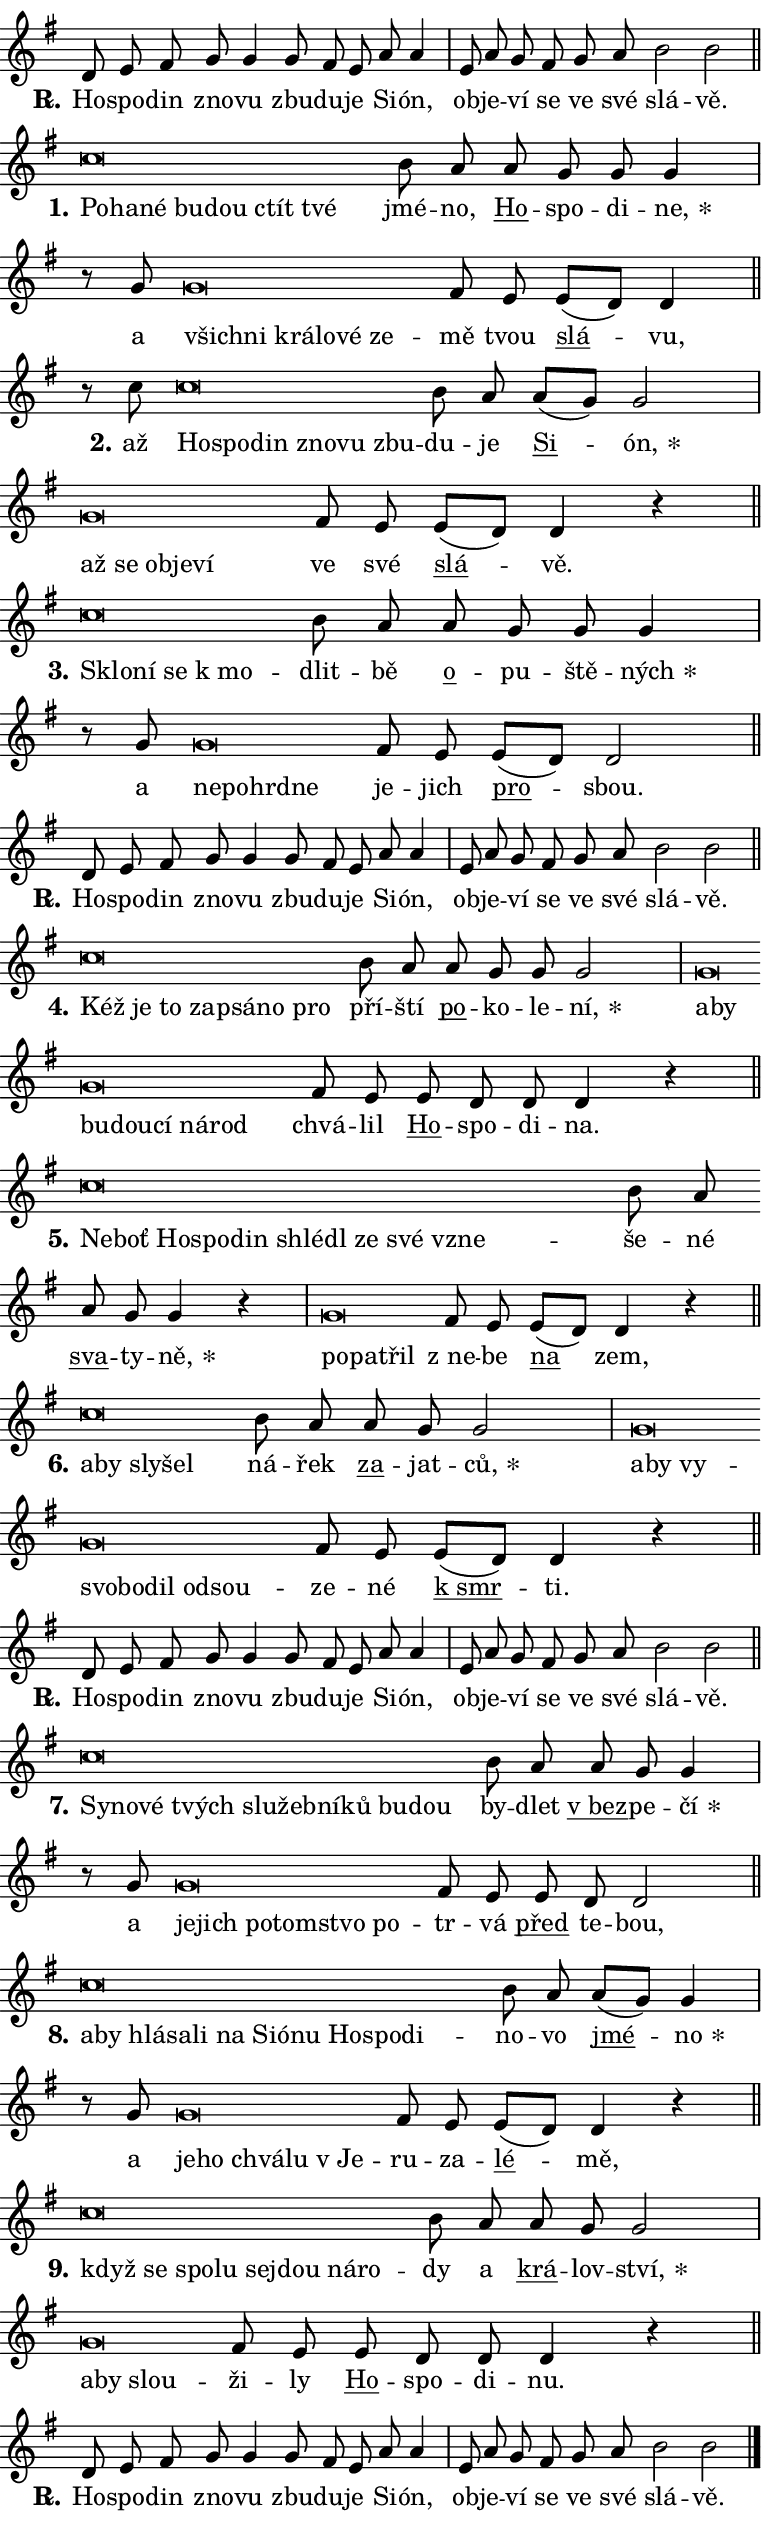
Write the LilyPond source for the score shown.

\version "2.24.0"
\header { tagline = "" }
\paper {
  indent = 0\cm
  top-margin = 0\cm
  right-margin = 0.13\cm % to fit lyric hyphens
  bottom-margin = 0\cm
  left-margin = 0\cm
  paper-width = 13\cm
  page-breaking = #ly:one-page-breaking
  system-system-spacing.basic-distance = #11
  score-system-spacing.basic-distance = #11
  ragged-last = ##f
}


%% Author: Thomas Morley
%% https://lists.gnu.org/archive/html/lilypond-user/2020-05/msg00002.html
#(define (line-position grob)
"Returns position of @var[grob} in current system:
   @code{'start}, if at first time-step
   @code{'end}, if at last time-step
   @code{'middle} otherwise
"
  (let* ((col (ly:item-get-column grob))
         (ln (ly:grob-object col 'left-neighbor))
         (rn (ly:grob-object col 'right-neighbor))
         (col-to-check-left (if (ly:grob? ln) ln col))
         (col-to-check-right (if (ly:grob? rn) rn col))
         (break-dir-left
           (and
             (ly:grob-property col-to-check-left 'non-musical #f)
             (ly:item-break-dir col-to-check-left)))
         (break-dir-right
           (and
             (ly:grob-property col-to-check-right 'non-musical #f)
             (ly:item-break-dir col-to-check-right))))
        (cond ((eqv? 1 break-dir-left) 'start)
              ((eqv? -1 break-dir-right) 'end)
              (else 'middle))))

#(define (tranparent-at-line-position vctor)
  (lambda (grob)
  "Relying on @code{line-position} select the relevant enry from @var{vctor}.
Used to determine transparency,"
    (case (line-position grob)
      ((end) (not (vector-ref vctor 0)))
      ((middle) (not (vector-ref vctor 1)))
      ((start) (not (vector-ref vctor 2))))))

noteHeadBreakVisibility =
#(define-music-function (break-visibility)(vector?)
"Makes @code{NoteHead}s transparent relying on @var{break-visibility}"
#{
  \override NoteHead.transparent =
    #(tranparent-at-line-position break-visibility)
#})

#(define delete-ledgers-for-transparent-note-heads
  (lambda (grob)
    "Reads whether a @code{NoteHead} is transparent.
If so this @code{NoteHead} is removed from @code{'note-heads} from
@var{grob}, which is supposed to be @code{LedgerLineSpanner}.
As a result ledgers are not printed for this @code{NoteHead}"
    (let* ((nhds-array (ly:grob-object grob 'note-heads))
           (nhds-list
             (if (ly:grob-array? nhds-array)
                 (ly:grob-array->list nhds-array)
                 '()))
           ;; Relies on the transparent-property being done before
           ;; Staff.LedgerLineSpanner.after-line-breaking is executed.
           ;; This is fragile ...
           (to-keep
             (remove
               (lambda (nhd)
                 (ly:grob-property nhd 'transparent #f))
               nhds-list)))
      ;; TODO find a better method to iterate over grob-arrays, similiar
      ;; to filter/remove etc for lists
      ;; For now rebuilt from scratch
      (set! (ly:grob-object grob 'note-heads)  '())
      (for-each
        (lambda (nhd)
          (ly:pointer-group-interface::add-grob grob 'note-heads nhd))
        to-keep))))

squashNotes = {
  \override NoteHead.X-extent = #'(-0.2 . 0.2)
  \override NoteHead.Y-extent = #'(-0.75 . 0)
  \override NoteHead.stencil =
    #(lambda (grob)
       (let ((pos (ly:grob-property grob 'staff-position)))
         (begin
           (if (< pos -7) (display "ERROR: Lower brevis then expected\n") (display ""))
           (if (<= pos -6) ly:text-interface::print ly:note-head::print))))
}
unSquashNotes = {
  \revert NoteHead.X-extent
  \revert NoteHead.Y-extent
  \revert NoteHead.stencil
}

hideNotes = \noteHeadBreakVisibility #begin-of-line-visible
unHideNotes = \noteHeadBreakVisibility #all-visible

% work-around for resetting accidentals
% https://lilypond.org/doc/v2.23/Documentation/notation/displaying-rhythms#unmetered-music
cadenzaMeasure = {
  \cadenzaOff
  \partial 1024 s1024
  \cadenzaOn
}

#(define-markup-command (accent layout props text) (markup?)
  "Underline accented syllable"
  (interpret-markup layout props
    #{\markup \override #'(offset . 4.3) \underline { #text }#}))

responsum = \markup \concat {
  "R" \hspace #-1.05 \path #0.1 #'((moveto 0 0.07) (lineto 0.9 0.8)) \hspace #0.05 "."
}

spaceSize = #0.6828661417322834 % exact space size for TeX Gyre Schola

\layout {
  \context {
    \Staff
    \remove "Time_signature_engraver"
    \override LedgerLineSpanner.after-line-breaking = #delete-ledgers-for-transparent-note-heads
  }
  \context {
    \Lyrics {
      \override LyricSpace.minimum-distance = \spaceSize
      \override LyricText.font-name = #"TeX Gyre Schola"
      \override LyricText.font-size = 1
      \override StanzaNumber.font-name = #"TeX Gyre Schola Bold"
      \override StanzaNumber.font-size = 1
    }
  }
  \context {
    \Score 
    \override NoteHead.text =
      #(lambda (grob) 
        (let ((pos (ly:grob-property grob 'staff-position)))
          #{\markup {
            \combine
              \halign #-0.55 \raise #(if (= pos -6) 0 0.5) \override #'(thickness . 2) \draw-line #'(3.2 . 0)
              \musicglyph "noteheads.sM1"
          }#}))
  }
}

% magnetic-lyrics.ily
%
%   written by
%     Jean Abou Samra <jean@abou-samra.fr>
%     Werner Lemberg <wl@gnu.org>
%
%   adapted by
%     Jiri Hon <jiri.hon@gmail.com>
%
% Version 2022-Apr-15

% https://www.mail-archive.com/lilypond-user@gnu.org/msg149350.html

#(define (Left_hyphen_pointer_engraver context)
   "Collect syllable-hyphen-syllable occurrences in lyrics and store
them in properties.  This engraver only looks to the left.  For
example, if the lyrics input is @code{foo -- bar}, it does the
following.

@itemize @bullet
@item
Set the @code{text} property of the @code{LyricHyphen} grob between
@q{foo} and @q{bar} to @code{foo}.

@item
Set the @code{left-hyphen} property of the @code{LyricText} grob with
text @q{foo} to the @code{LyricHyphen} grob between @q{foo} and
@q{bar}.
@end itemize

Use this auxiliary engraver in combination with the
@code{lyric-@/text::@/apply-@/magnetic-@/offset!} hook."
   (let ((hyphen #f)
         (text #f))
     (make-engraver
      (acknowledgers
       ((lyric-syllable-interface engraver grob source-engraver)
        (set! text grob)))
      (end-acknowledgers
       ((lyric-hyphen-interface engraver grob source-engraver)
        ;(when (not (grob::has-interface grob 'lyric-space-interface))
          (set! hyphen grob)));)
      ((stop-translation-timestep engraver)
       (when (and text hyphen)
         (ly:grob-set-object! text 'left-hyphen hyphen))
       (set! text #f)
       (set! hyphen #f)))))

#(define (lyric-text::apply-magnetic-offset! grob)
   "If the space between two syllables is less than the value in
property @code{LyricText@/.details@/.squash-threshold}, move the right
syllable to the left so that it gets concatenated with the left
syllable.

Use this function as a hook for
@code{LyricText@/.after-@/line-@/breaking} if the
@code{Left_@/hyphen_@/pointer_@/engraver} is active."
   (let ((hyphen (ly:grob-object grob 'left-hyphen #f)))
     (when hyphen
       (let ((left-text (ly:spanner-bound hyphen LEFT)))
         (when (grob::has-interface left-text 'lyric-syllable-interface)
           (let* ((common (ly:grob-common-refpoint grob left-text X))
                  (this-x-ext (ly:grob-extent grob common X))
                  (left-x-ext
                   (begin
                     ;; Trigger magnetism for left-text.
                     (ly:grob-property left-text 'after-line-breaking)
                     (ly:grob-extent left-text common X)))
                  ;; `delta` is the gap width between two syllables.
                  (delta (- (interval-start this-x-ext)
                            (interval-end left-x-ext)))
                  (details (ly:grob-property grob 'details))
                  (threshold (assoc-get 'squash-threshold details 0.2)))
             (when (< delta threshold)
               (let* (;; We have to manipulate the input text so that
                      ;; ligatures crossing syllable boundaries are not
                      ;; disabled.  For languages based on the Latin
                      ;; script this is essentially a beautification.
                      ;; However, for non-Western scripts it can be a
                      ;; necessity.
                      (lt (ly:grob-property left-text 'text))
                      (rt (ly:grob-property grob 'text))
                      (is-space (grob::has-interface hyphen 'lyric-space-interface))
                      (space (if is-space " " ""))
                      (extra-delta (if is-space spaceSize 0))
                      ;; Append new syllable.
                      (ltrt-space (if (and (string? lt) (string? rt))
                                (string-append lt space rt)
                                (make-concat-markup (list lt space rt))))
                      ;; Right-align `ltrt` to the right side.
                      (ltrt-space-markup (grob-interpret-markup
                               grob
                               (make-translate-markup
                                (cons (interval-length this-x-ext) 0)
                                (make-right-align-markup ltrt-space)))))
                 (begin
                   ;; Don't print `left-text`.
                   (ly:grob-set-property! left-text 'stencil #f)
                   ;; Set text and stencil (which holds all collected
                   ;; syllables so far) and shift it to the left.
                   (ly:grob-set-property! grob 'text ltrt-space)
                   (ly:grob-set-property! grob 'stencil ltrt-space-markup)
                   (ly:grob-translate-axis! grob (- (- delta extra-delta)) X))))))))))


#(define (lyric-hyphen::displace-bounds-first grob)
   ;; Make very sure this callback isn't triggered too early.
   (let ((left (ly:spanner-bound grob LEFT))
         (right (ly:spanner-bound grob RIGHT)))
     (ly:grob-property left 'after-line-breaking)
     (ly:grob-property right 'after-line-breaking)
     (ly:lyric-hyphen::print grob)))

squashThreshold = #0.4

\layout {
  \context {
    \Lyrics
    \consists #Left_hyphen_pointer_engraver
    \override LyricText.after-line-breaking =
      #lyric-text::apply-magnetic-offset!
    \override LyricHyphen.stencil = #lyric-hyphen::displace-bounds-first
    \override LyricText.details.squash-threshold = \squashThreshold
    \override LyricHyphen.minimum-distance = 0
    \override LyricHyphen.minimum-length = \squashThreshold
  }
}

squashText = \override LyricText.details.squash-threshold = 9999
unSquashText = \override LyricText.details.squash-threshold = \squashThreshold

leftText = \override LyricText.self-alignment-X = #LEFT
unLeftText = \revert LyricText.self-alignment-X

starOffset = #(lambda (grob) 
                (let ((x_offset (ly:self-alignment-interface::aligned-on-x-parent grob)))
                  (if (= x_offset 0) 0 (+ x_offset 1.2))))

star = #(define-music-function (syllable)(string?)
"Append star separator at the end of a syllable"
#{
  \once \override LyricText.X-offset = #starOffset
  \lyricmode { \markup {
    #syllable
    \override #'((font-name . "TeX Gyre Schola Bold")) \hspace #0.2 \lower #0.65 \larger "*"
  } }
#})

starAccent = #(define-music-function (syllable)(string?)
"Append star separator at the end of a syllable and make accent"
#{
  \once \override LyricText.X-offset = #starOffset
  \lyricmode { \markup {
    \accent #syllable
    \override #'((font-name . "TeX Gyre Schola Bold")) \hspace #0.2 \lower #0.65 \larger "*"
  } }
#})

breath = #(define-music-function (syllable)(string?)
"Append breathing indicator at the end of a syllable"
#{
  \lyricmode { \markup { #syllable "+" } }
#})

optionalBreath = #(define-music-function (syllable)(string?)
"Append optional breathing indicator at the end of a syllable"
#{
  \lyricmode { \markup { #syllable "(+)" } }
#})


\score {
    <<
        \new Voice = "melody" { \cadenzaOn \key g \major \relative { d'8 e fis g g4 \bar "" g8 fis e a a4 \cadenzaMeasure \bar "|" e8 a g fis g a b2 b2 \cadenzaMeasure \bar "||" \break } }
        \new Lyrics \lyricsto "melody" { \lyricmode { \set stanza = \responsum
Ho -- spo -- din zno -- vu zbu -- du -- je Si -- ón, ob -- je -- ví se ve své slá -- vě. } }
    >>
    \layout {}
}

\score {
    <<
        \new Voice = "melody" { \cadenzaOn \key g \major \relative { \squashNotes c''\breve*1/16 \hideNotes \breve*1/16 \bar "" \breve*1/16 \bar "" \breve*1/16 \bar "" \breve*1/16 \bar "" \breve*1/16 \breve*1/16 \bar "" \unHideNotes \unSquashNotes b8 a \bar "" a g g g4 \cadenzaMeasure \bar "|" r8 g8 \squashNotes g\breve*1/16 \hideNotes \breve*1/16 \bar "" \breve*1/16 \bar "" \breve*1/16 \bar "" \breve*1/16 \breve*1/16 \bar "" \unHideNotes \unSquashNotes fis8 e \bar "" e[( d)] d4 \cadenzaMeasure \bar "||" \break } }
        \new Lyrics \lyricsto "melody" { \lyricmode { \set stanza = "1."
\leftText Po -- \squashText ha -- né bu -- dou ctít tvé \unLeftText \unSquashText jmé -- no, \markup \accent Ho -- spo -- di -- \star ne, a \leftText všich -- \squashText ni krá -- lo -- vé ze -- \unLeftText \unSquashText mě tvou \markup \accent slá -- vu, } }
    >>
    \layout {}
}

\score {
    <<
        \new Voice = "melody" { \cadenzaOn \key g \major \relative { r8 c''8 \squashNotes c\breve*1/16 \hideNotes \breve*1/16 \bar "" \breve*1/16 \bar "" \breve*1/16 \bar "" \breve*1/16 \breve*1/16 \bar "" \unHideNotes \unSquashNotes b8 a \bar "" a[( g)] g2 \cadenzaMeasure \bar "|" \squashNotes g\breve*1/16 \hideNotes \breve*1/16 \bar "" \breve*1/16 \bar "" \breve*1/16 \breve*1/16 \bar "" \unHideNotes \unSquashNotes fis8 e \bar "" e[( d)] d4 r \cadenzaMeasure \bar "||" \break } }
        \new Lyrics \lyricsto "melody" { \lyricmode { \set stanza = "2."
až \leftText Ho -- \squashText spo -- din zno -- vu zbu -- \unLeftText \unSquashText du -- je \markup \accent Si -- \star ón, \leftText až \squashText se ob -- je -- ví \unLeftText \unSquashText ve své \markup \accent slá -- vě. } }
    >>
    \layout {}
}

\score {
    <<
        \new Voice = "melody" { \cadenzaOn \key g \major \relative { \squashNotes c''\breve*1/16 \hideNotes \breve*1/16 \bar "" \breve*1/16 \breve*1/16 \bar "" \unHideNotes \unSquashNotes b8 a \bar "" a g g g4 \cadenzaMeasure \bar "|" r8 g8 \squashNotes g\breve*1/16 \hideNotes \breve*1/16 \bar "" \breve*1/16 \breve*1/16 \bar "" \unHideNotes \unSquashNotes fis8 e \bar "" e[( d)] d2 \cadenzaMeasure \bar "||" \break } }
        \new Lyrics \lyricsto "melody" { \lyricmode { \set stanza = "3."
\leftText Sklo -- \squashText ní se "k mo" -- \unLeftText \unSquashText dlit -- bě \markup \accent o -- pu -- ště -- \star ných a \leftText ne -- \squashText po -- hrd -- ne \unLeftText \unSquashText je -- jich \markup \accent pro -- sbou. } }
    >>
    \layout {}
}

\score {
    <<
        \new Voice = "melody" { \cadenzaOn \key g \major \relative { d'8 e fis g g4 \bar "" g8 fis e a a4 \cadenzaMeasure \bar "|" e8 a g fis g a b2 b2 \cadenzaMeasure \bar "||" \break } }
        \new Lyrics \lyricsto "melody" { \lyricmode { \set stanza = \responsum
Ho -- spo -- din zno -- vu zbu -- du -- je Si -- ón, ob -- je -- ví se ve své slá -- vě. } }
    >>
    \layout {}
}

\score {
    <<
        \new Voice = "melody" { \cadenzaOn \key g \major \relative { \squashNotes c''\breve*1/16 \hideNotes \breve*1/16 \bar "" \breve*1/16 \bar "" \breve*1/16 \bar "" \breve*1/16 \bar "" \breve*1/16 \breve*1/16 \bar "" \unHideNotes \unSquashNotes b8 a \bar "" a g g g2 \cadenzaMeasure \bar "|" \squashNotes g\breve*1/16 \hideNotes \breve*1/16 \bar "" \breve*1/16 \bar "" \breve*1/16 \bar "" \breve*1/16 \bar "" \breve*1/16 \breve*1/16 \bar "" \unHideNotes \unSquashNotes fis8 e \bar "" e d d d4 r \cadenzaMeasure \bar "||" \break } }
        \new Lyrics \lyricsto "melody" { \lyricmode { \set stanza = "4."
\leftText Kéž \squashText je to za -- psá -- no pro \unLeftText \unSquashText pří -- ští \markup \accent po -- ko -- le -- \star ní, \leftText a -- \squashText by bu -- dou -- cí ná -- rod \unLeftText \unSquashText chvá -- lil \markup \accent Ho -- spo -- di -- na. } }
    >>
    \layout {}
}

\score {
    <<
        \new Voice = "melody" { \cadenzaOn \key g \major \relative { \squashNotes c''\breve*1/16 \hideNotes \breve*1/16 \bar "" \breve*1/16 \bar "" \breve*1/16 \bar "" \breve*1/16 \bar "" \breve*1/16 \bar "" \breve*1/16 \bar "" \breve*1/16 \bar "" \breve*1/16 \breve*1/16 \bar "" \unHideNotes \unSquashNotes b8 a \bar "" a g g4 r \cadenzaMeasure \bar "|" \squashNotes g\breve*1/16 \hideNotes \breve*1/16 \breve*1/16 \bar "" \unHideNotes \unSquashNotes fis8 e \bar "" e[( d)] d4 r \cadenzaMeasure \bar "||" \break } }
        \new Lyrics \lyricsto "melody" { \lyricmode { \set stanza = "5."
\leftText Ne -- \squashText boť Ho -- spo -- din shlé -- dl ze své vzne -- \unLeftText \unSquashText še -- né \markup \accent sva -- ty -- \star ně, \leftText po -- \squashText pa -- třil \unLeftText \unSquashText "z ne" -- be \markup \accent na zem, } }
    >>
    \layout {}
}

\score {
    <<
        \new Voice = "melody" { \cadenzaOn \key g \major \relative { \squashNotes c''\breve*1/16 \hideNotes \breve*1/16 \bar "" \breve*1/16 \breve*1/16 \bar "" \unHideNotes \unSquashNotes b8 a \bar "" a g g2 \cadenzaMeasure \bar "|" \squashNotes g\breve*1/16 \hideNotes \breve*1/16 \bar "" \breve*1/16 \bar "" \breve*1/16 \bar "" \breve*1/16 \bar "" \breve*1/16 \bar "" \breve*1/16 \breve*1/16 \bar "" \unHideNotes \unSquashNotes fis8 e \bar "" e[( d)] d4 r \cadenzaMeasure \bar "||" \break } }
        \new Lyrics \lyricsto "melody" { \lyricmode { \set stanza = "6."
\leftText a -- \squashText by sly -- šel \unLeftText \unSquashText ná -- řek \markup \accent za -- jat -- \star ců, \leftText a -- \squashText by vy -- svo -- bo -- dil od -- sou -- \unLeftText \unSquashText ze -- né \markup \accent "k smr" -- ti. } }
    >>
    \layout {}
}

\score {
    <<
        \new Voice = "melody" { \cadenzaOn \key g \major \relative { d'8 e fis g g4 \bar "" g8 fis e a a4 \cadenzaMeasure \bar "|" e8 a g fis g a b2 b2 \cadenzaMeasure \bar "||" \break } }
        \new Lyrics \lyricsto "melody" { \lyricmode { \set stanza = \responsum
Ho -- spo -- din zno -- vu zbu -- du -- je Si -- ón, ob -- je -- ví se ve své slá -- vě. } }
    >>
    \layout {}
}

\score {
    <<
        \new Voice = "melody" { \cadenzaOn \key g \major \relative { \squashNotes c''\breve*1/16 \hideNotes \breve*1/16 \bar "" \breve*1/16 \bar "" \breve*1/16 \bar "" \breve*1/16 \bar "" \breve*1/16 \bar "" \breve*1/16 \bar "" \breve*1/16 \bar "" \breve*1/16 \breve*1/16 \bar "" \unHideNotes \unSquashNotes b8 a \bar "" a g g4 \cadenzaMeasure \bar "|" r8 g8 \squashNotes g\breve*1/16 \hideNotes \breve*1/16 \bar "" \breve*1/16 \bar "" \breve*1/16 \bar "" \breve*1/16 \breve*1/16 \bar "" \unHideNotes \unSquashNotes fis8 e \bar "" e d d2 \cadenzaMeasure \bar "||" \break } }
        \new Lyrics \lyricsto "melody" { \lyricmode { \set stanza = "7."
\leftText Sy -- \squashText no -- vé tvých slu -- žeb -- ní -- ků bu -- dou \unLeftText \unSquashText by -- dlet \markup \accent "v bez" -- pe -- \star čí a \leftText je -- \squashText jich po -- tom -- stvo po -- \unLeftText \unSquashText tr -- vá \markup \accent před te -- bou, } }
    >>
    \layout {}
}

\score {
    <<
        \new Voice = "melody" { \cadenzaOn \key g \major \relative { \squashNotes c''\breve*1/16 \hideNotes \breve*1/16 \bar "" \breve*1/16 \bar "" \breve*1/16 \bar "" \breve*1/16 \bar "" \breve*1/16 \bar "" \breve*1/16 \bar "" \breve*1/16 \bar "" \breve*1/16 \bar "" \breve*1/16 \bar "" \breve*1/16 \breve*1/16 \bar "" \unHideNotes \unSquashNotes b8 a \bar "" a[( g)] g4 \cadenzaMeasure \bar "|" r8 g8 \squashNotes g\breve*1/16 \hideNotes \breve*1/16 \bar "" \breve*1/16 \bar "" \breve*1/16 \breve*1/16 \bar "" \unHideNotes \unSquashNotes fis8 e \bar "" e[( d)] d4 r \cadenzaMeasure \bar "||" \break } }
        \new Lyrics \lyricsto "melody" { \lyricmode { \set stanza = "8."
\leftText a -- \squashText by hlá -- sa -- li na Si -- ó -- nu Ho -- spo -- di -- \unLeftText \unSquashText no -- vo \markup \accent jmé -- \star no a \leftText je -- \squashText ho chvá -- lu "v Je" -- \unLeftText \unSquashText ru -- za -- \markup \accent lé -- mě, } }
    >>
    \layout {}
}

\score {
    <<
        \new Voice = "melody" { \cadenzaOn \key g \major \relative { \squashNotes c''\breve*1/16 \hideNotes \breve*1/16 \bar "" \breve*1/16 \bar "" \breve*1/16 \bar "" \breve*1/16 \bar "" \breve*1/16 \bar "" \breve*1/16 \breve*1/16 \bar "" \unHideNotes \unSquashNotes b8 a \bar "" a g g2 \cadenzaMeasure \bar "|" \squashNotes g\breve*1/16 \hideNotes \breve*1/16 \breve*1/16 \bar "" \unHideNotes \unSquashNotes fis8 e \bar "" e d d d4 r \cadenzaMeasure \bar "||" \break } }
        \new Lyrics \lyricsto "melody" { \lyricmode { \set stanza = "9."
\leftText když \squashText se spo -- lu sej -- dou ná -- ro -- \unLeftText \unSquashText dy a \markup \accent krá -- lov -- \star ství, \leftText a -- \squashText by slou -- \unLeftText \unSquashText ži -- ly \markup \accent Ho -- spo -- di -- nu. } }
    >>
    \layout {}
}

\score {
    <<
        \new Voice = "melody" { \cadenzaOn \key g \major \relative { d'8 e fis g g4 \bar "" g8 fis e a a4 \cadenzaMeasure \bar "|" e8 a g fis g a b2 b2 \cadenzaMeasure \bar "||" \break } \bar "|." }
        \new Lyrics \lyricsto "melody" { \lyricmode { \set stanza = \responsum
Ho -- spo -- din zno -- vu zbu -- du -- je Si -- ón, ob -- je -- ví se ve své slá -- vě. } }
    >>
    \layout {}
}
